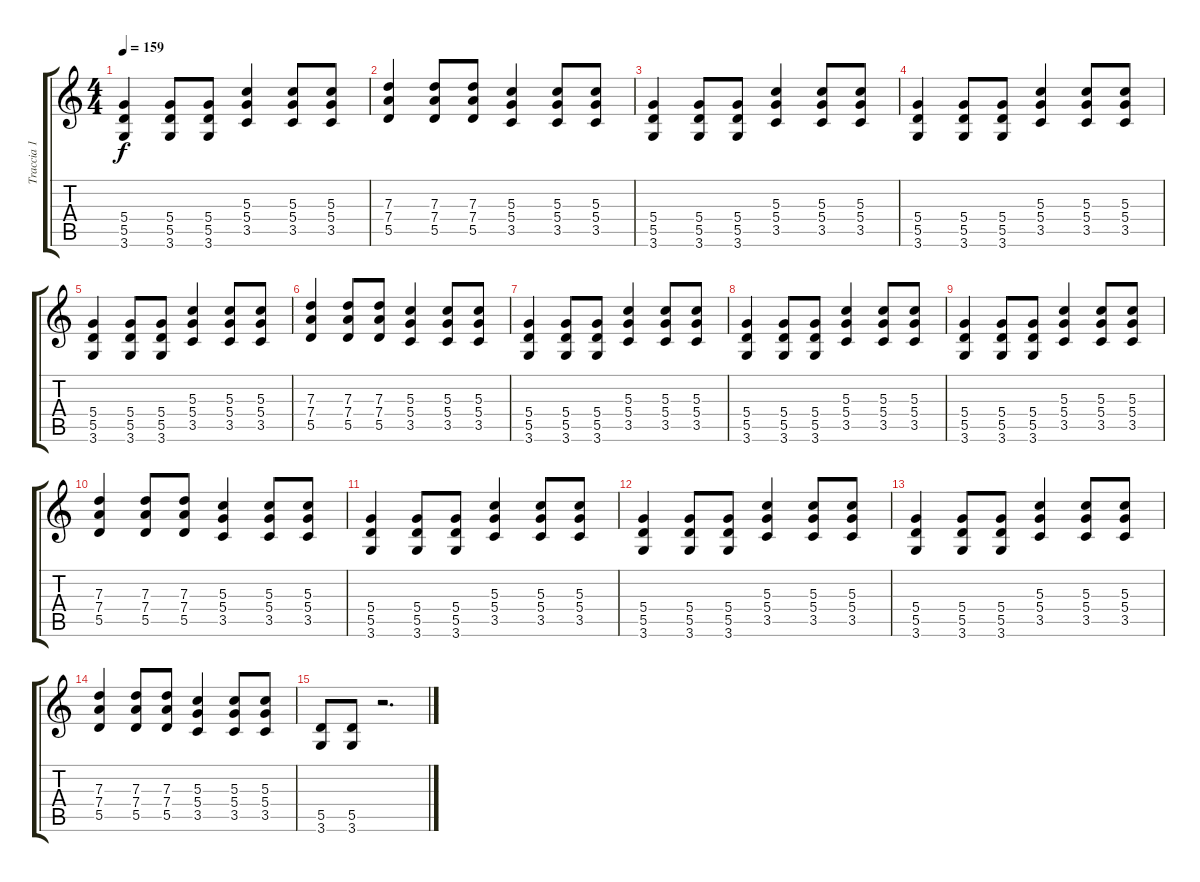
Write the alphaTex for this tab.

\track ("Traccia 1" "Traccia 1") {instrument distortionguitar}
\staff {score tabs}
\tuning (E4 B3 G3 D3 A2 E2) {hide}
\ts (4 4)
\tempo 159
\clef g2
\ks c
(5.4 5.5 3.6).4{dy f} (5.4 5.5 3.6).8 (5.4 5.5 3.6).8 (5.3 5.4 3.5).4 (5.3 5.4 3.5).8 (5.3 5.4 3.5).8 |
(7.3 7.4 5.5).4 (7.3 7.4 5.5).8 (7.3 7.4 5.5).8 (5.3 5.4 3.5).4 (5.3 5.4 3.5).8 (5.3 5.4 3.5).8 |
(5.4 5.5 3.6).4 (5.4 5.5 3.6).8 (5.4 5.5 3.6).8 (5.3 5.4 3.5).4 (5.3 5.4 3.5).8 (5.3 5.4 3.5).8 |
(5.4 5.5 3.6).4 (5.4 5.5 3.6).8 (5.4 5.5 3.6).8 (5.3 5.4 3.5).4 (5.3 5.4 3.5).8 (5.3 5.4 3.5).8 |
(5.4 5.5 3.6).4 (5.4 5.5 3.6).8 (5.4 5.5 3.6).8 (5.3 5.4 3.5).4 (5.3 5.4 3.5).8 (5.3 5.4 3.5).8 |
(7.3 7.4 5.5).4 (7.3 7.4 5.5).8 (7.3 7.4 5.5).8 (5.3 5.4 3.5).4 (5.3 5.4 3.5).8 (5.3 5.4 3.5).8 |
(5.4 5.5 3.6).4 (5.4 5.5 3.6).8 (5.4 5.5 3.6).8 (5.3 5.4 3.5).4 (5.3 5.4 3.5).8 (5.3 5.4 3.5).8 |
(5.4 5.5 3.6).4 (5.4 5.5 3.6).8 (5.4 5.5 3.6).8 (5.3 5.4 3.5).4 (5.3 5.4 3.5).8 (5.3 5.4 3.5).8 |
(5.4 5.5 3.6).4 (5.4 5.5 3.6).8 (5.4 5.5 3.6).8 (5.3 5.4 3.5).4 (5.3 5.4 3.5).8 (5.3 5.4 3.5).8 |
(7.3 7.4 5.5).4 (7.3 7.4 5.5).8 (7.3 7.4 5.5).8 (5.3 5.4 3.5).4 (5.3 5.4 3.5).8 (5.3 5.4 3.5).8 |
(5.4 5.5 3.6).4 (5.4 5.5 3.6).8 (5.4 5.5 3.6).8 (5.3 5.4 3.5).4 (5.3 5.4 3.5).8 (5.3 5.4 3.5).8 |
(5.4 5.5 3.6).4 (5.4 5.5 3.6).8 (5.4 5.5 3.6).8 (5.3 5.4 3.5).4 (5.3 5.4 3.5).8 (5.3 5.4 3.5).8 |
(5.4 5.5 3.6).4 (5.4 5.5 3.6).8 (5.4 5.5 3.6).8 (5.3 5.4 3.5).4 (5.3 5.4 3.5).8 (5.3 5.4 3.5).8 |
(7.3 7.4 5.5).4 (7.3 7.4 5.5).8 (7.3 7.4 5.5).8 (5.3 5.4 3.5).4 (5.3 5.4 3.5).8 (5.3 5.4 3.5).8 |
(5.5 3.6).8 (5.5 3.6).8 r.2{d}
